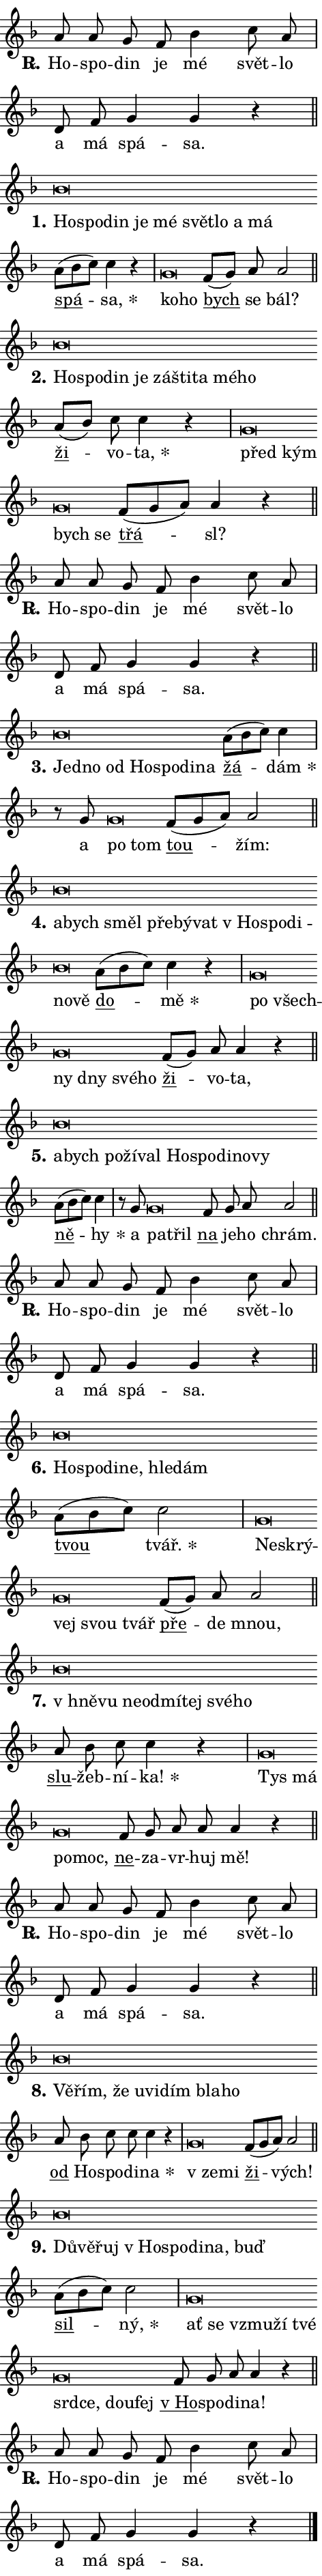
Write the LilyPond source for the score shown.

\version "2.24.0"
\header { tagline = "" }
\paper {
  indent = 0\cm
  top-margin = 0\cm
  right-margin = 0.13\cm % to fit lyric hyphens
  bottom-margin = 0\cm
  left-margin = 0\cm
  paper-width = 8\cm
  page-breaking = #ly:one-page-breaking
  system-system-spacing.basic-distance = #11
  score-system-spacing.basic-distance = #11
  ragged-last = ##f
}


%% Author: Thomas Morley
%% https://lists.gnu.org/archive/html/lilypond-user/2020-05/msg00002.html
#(define (line-position grob)
"Returns position of @var[grob} in current system:
   @code{'start}, if at first time-step
   @code{'end}, if at last time-step
   @code{'middle} otherwise
"
  (let* ((col (ly:item-get-column grob))
         (ln (ly:grob-object col 'left-neighbor))
         (rn (ly:grob-object col 'right-neighbor))
         (col-to-check-left (if (ly:grob? ln) ln col))
         (col-to-check-right (if (ly:grob? rn) rn col))
         (break-dir-left
           (and
             (ly:grob-property col-to-check-left 'non-musical #f)
             (ly:item-break-dir col-to-check-left)))
         (break-dir-right
           (and
             (ly:grob-property col-to-check-right 'non-musical #f)
             (ly:item-break-dir col-to-check-right))))
        (cond ((eqv? 1 break-dir-left) 'start)
              ((eqv? -1 break-dir-right) 'end)
              (else 'middle))))

#(define (tranparent-at-line-position vctor)
  (lambda (grob)
  "Relying on @code{line-position} select the relevant enry from @var{vctor}.
Used to determine transparency,"
    (case (line-position grob)
      ((end) (not (vector-ref vctor 0)))
      ((middle) (not (vector-ref vctor 1)))
      ((start) (not (vector-ref vctor 2))))))

noteHeadBreakVisibility =
#(define-music-function (break-visibility)(vector?)
"Makes @code{NoteHead}s transparent relying on @var{break-visibility}"
#{
  \override NoteHead.transparent =
    #(tranparent-at-line-position break-visibility)
#})

#(define delete-ledgers-for-transparent-note-heads
  (lambda (grob)
    "Reads whether a @code{NoteHead} is transparent.
If so this @code{NoteHead} is removed from @code{'note-heads} from
@var{grob}, which is supposed to be @code{LedgerLineSpanner}.
As a result ledgers are not printed for this @code{NoteHead}"
    (let* ((nhds-array (ly:grob-object grob 'note-heads))
           (nhds-list
             (if (ly:grob-array? nhds-array)
                 (ly:grob-array->list nhds-array)
                 '()))
           ;; Relies on the transparent-property being done before
           ;; Staff.LedgerLineSpanner.after-line-breaking is executed.
           ;; This is fragile ...
           (to-keep
             (remove
               (lambda (nhd)
                 (ly:grob-property nhd 'transparent #f))
               nhds-list)))
      ;; TODO find a better method to iterate over grob-arrays, similiar
      ;; to filter/remove etc for lists
      ;; For now rebuilt from scratch
      (set! (ly:grob-object grob 'note-heads)  '())
      (for-each
        (lambda (nhd)
          (ly:pointer-group-interface::add-grob grob 'note-heads nhd))
        to-keep))))

squashNotes = {
  \override NoteHead.X-extent = #'(-0.2 . 0.2)
  \override NoteHead.Y-extent = #'(-0.75 . 0)
  \override NoteHead.stencil =
    #(lambda (grob)
       (let ((pos (ly:grob-property grob 'staff-position)))
         (begin
           (if (< pos -7) (display "ERROR: Lower brevis then expected\n") (display ""))
           (if (<= pos -6) ly:text-interface::print ly:note-head::print))))
}
unSquashNotes = {
  \revert NoteHead.X-extent
  \revert NoteHead.Y-extent
  \revert NoteHead.stencil
}

hideNotes = \noteHeadBreakVisibility #begin-of-line-visible
unHideNotes = \noteHeadBreakVisibility #all-visible

% work-around for resetting accidentals
% https://lilypond.org/doc/v2.23/Documentation/notation/displaying-rhythms#unmetered-music
cadenzaMeasure = {
  \cadenzaOff
  \partial 1024 s1024
  \cadenzaOn
}

#(define-markup-command (accent layout props text) (markup?)
  "Underline accented syllable"
  (interpret-markup layout props
    #{\markup \override #'(offset . 4.3) \underline { #text }#}))

responsum = \markup \concat {
  "R" \hspace #-1.05 \path #0.1 #'((moveto 0 0.07) (lineto 0.9 0.8)) \hspace #0.05 "."
}

spaceSize = #0.6828661417322834 % exact space size for TeX Gyre Schola

\layout {
  \context {
    \Staff
    \remove "Time_signature_engraver"
    \override LedgerLineSpanner.after-line-breaking = #delete-ledgers-for-transparent-note-heads
  }
  \context {
    \Lyrics {
      \override LyricSpace.minimum-distance = \spaceSize
      \override LyricText.font-name = #"TeX Gyre Schola"
      \override LyricText.font-size = 1
      \override StanzaNumber.font-name = #"TeX Gyre Schola Bold"
      \override StanzaNumber.font-size = 1
    }
  }
  \context {
    \Score 
    \override NoteHead.text =
      #(lambda (grob) 
        (let ((pos (ly:grob-property grob 'staff-position)))
          #{\markup {
            \combine
              \halign #-0.55 \raise #(if (= pos -6) 0 0.5) \override #'(thickness . 2) \draw-line #'(3.2 . 0)
              \musicglyph "noteheads.sM1"
          }#}))
  }
}

% magnetic-lyrics.ily
%
%   written by
%     Jean Abou Samra <jean@abou-samra.fr>
%     Werner Lemberg <wl@gnu.org>
%
%   adapted by
%     Jiri Hon <jiri.hon@gmail.com>
%
% Version 2022-Apr-15

% https://www.mail-archive.com/lilypond-user@gnu.org/msg149350.html

#(define (Left_hyphen_pointer_engraver context)
   "Collect syllable-hyphen-syllable occurrences in lyrics and store
them in properties.  This engraver only looks to the left.  For
example, if the lyrics input is @code{foo -- bar}, it does the
following.

@itemize @bullet
@item
Set the @code{text} property of the @code{LyricHyphen} grob between
@q{foo} and @q{bar} to @code{foo}.

@item
Set the @code{left-hyphen} property of the @code{LyricText} grob with
text @q{foo} to the @code{LyricHyphen} grob between @q{foo} and
@q{bar}.
@end itemize

Use this auxiliary engraver in combination with the
@code{lyric-@/text::@/apply-@/magnetic-@/offset!} hook."
   (let ((hyphen #f)
         (text #f))
     (make-engraver
      (acknowledgers
       ((lyric-syllable-interface engraver grob source-engraver)
        (set! text grob)))
      (end-acknowledgers
       ((lyric-hyphen-interface engraver grob source-engraver)
        ;(when (not (grob::has-interface grob 'lyric-space-interface))
          (set! hyphen grob)));)
      ((stop-translation-timestep engraver)
       (when (and text hyphen)
         (ly:grob-set-object! text 'left-hyphen hyphen))
       (set! text #f)
       (set! hyphen #f)))))

#(define (lyric-text::apply-magnetic-offset! grob)
   "If the space between two syllables is less than the value in
property @code{LyricText@/.details@/.squash-threshold}, move the right
syllable to the left so that it gets concatenated with the left
syllable.

Use this function as a hook for
@code{LyricText@/.after-@/line-@/breaking} if the
@code{Left_@/hyphen_@/pointer_@/engraver} is active."
   (let ((hyphen (ly:grob-object grob 'left-hyphen #f)))
     (when hyphen
       (let ((left-text (ly:spanner-bound hyphen LEFT)))
         (when (grob::has-interface left-text 'lyric-syllable-interface)
           (let* ((common (ly:grob-common-refpoint grob left-text X))
                  (this-x-ext (ly:grob-extent grob common X))
                  (left-x-ext
                   (begin
                     ;; Trigger magnetism for left-text.
                     (ly:grob-property left-text 'after-line-breaking)
                     (ly:grob-extent left-text common X)))
                  ;; `delta` is the gap width between two syllables.
                  (delta (- (interval-start this-x-ext)
                            (interval-end left-x-ext)))
                  (details (ly:grob-property grob 'details))
                  (threshold (assoc-get 'squash-threshold details 0.2)))
             (when (< delta threshold)
               (let* (;; We have to manipulate the input text so that
                      ;; ligatures crossing syllable boundaries are not
                      ;; disabled.  For languages based on the Latin
                      ;; script this is essentially a beautification.
                      ;; However, for non-Western scripts it can be a
                      ;; necessity.
                      (lt (ly:grob-property left-text 'text))
                      (rt (ly:grob-property grob 'text))
                      (is-space (grob::has-interface hyphen 'lyric-space-interface))
                      (space (if is-space " " ""))
                      (extra-delta (if is-space spaceSize 0))
                      ;; Append new syllable.
                      (ltrt-space (if (and (string? lt) (string? rt))
                                (string-append lt space rt)
                                (make-concat-markup (list lt space rt))))
                      ;; Right-align `ltrt` to the right side.
                      (ltrt-space-markup (grob-interpret-markup
                               grob
                               (make-translate-markup
                                (cons (interval-length this-x-ext) 0)
                                (make-right-align-markup ltrt-space)))))
                 (begin
                   ;; Don't print `left-text`.
                   (ly:grob-set-property! left-text 'stencil #f)
                   ;; Set text and stencil (which holds all collected
                   ;; syllables so far) and shift it to the left.
                   (ly:grob-set-property! grob 'text ltrt-space)
                   (ly:grob-set-property! grob 'stencil ltrt-space-markup)
                   (ly:grob-translate-axis! grob (- (- delta extra-delta)) X))))))))))


#(define (lyric-hyphen::displace-bounds-first grob)
   ;; Make very sure this callback isn't triggered too early.
   (let ((left (ly:spanner-bound grob LEFT))
         (right (ly:spanner-bound grob RIGHT)))
     (ly:grob-property left 'after-line-breaking)
     (ly:grob-property right 'after-line-breaking)
     (ly:lyric-hyphen::print grob)))

squashThreshold = #0.4

\layout {
  \context {
    \Lyrics
    \consists #Left_hyphen_pointer_engraver
    \override LyricText.after-line-breaking =
      #lyric-text::apply-magnetic-offset!
    \override LyricHyphen.stencil = #lyric-hyphen::displace-bounds-first
    \override LyricText.details.squash-threshold = \squashThreshold
    \override LyricHyphen.minimum-distance = 0
    \override LyricHyphen.minimum-length = \squashThreshold
  }
}

squashText = \override LyricText.details.squash-threshold = 9999
unSquashText = \override LyricText.details.squash-threshold = \squashThreshold

leftText = \override LyricText.self-alignment-X = #LEFT
unLeftText = \revert LyricText.self-alignment-X

starOffset = #(lambda (grob) 
                (let ((x_offset (ly:self-alignment-interface::aligned-on-x-parent grob)))
                  (if (= x_offset 0) 0 (+ x_offset 1.2))))

star = #(define-music-function (syllable)(string?)
"Append star separator at the end of a syllable"
#{
  \once \override LyricText.X-offset = #starOffset
  \lyricmode { \markup {
    #syllable
    \override #'((font-name . "TeX Gyre Schola Bold")) \hspace #0.2 \lower #0.65 \larger "*"
  } }
#})

starAccent = #(define-music-function (syllable)(string?)
"Append star separator at the end of a syllable and make accent"
#{
  \once \override LyricText.X-offset = #starOffset
  \lyricmode { \markup {
    \accent #syllable
    \override #'((font-name . "TeX Gyre Schola Bold")) \hspace #0.2 \lower #0.65 \larger "*"
  } }
#})

breath = #(define-music-function (syllable)(string?)
"Append breathing indicator at the end of a syllable"
#{
  \lyricmode { \markup { #syllable "+" } }
#})

optionalBreath = #(define-music-function (syllable)(string?)
"Append optional breathing indicator at the end of a syllable"
#{
  \lyricmode { \markup { #syllable "(+)" } }
#})


\score {
    <<
        \new Voice = "melody" { \cadenzaOn \key f \major \relative { a'8 a g f bes4 c8 a \cadenzaMeasure \bar "|" d, f \bar "" g4 g r \cadenzaMeasure \bar "||" \break } }
        \new Lyrics \lyricsto "melody" { \lyricmode { \set stanza = \responsum
Ho -- spo -- din je mé svět -- lo a má spá -- sa. } }
    >>
    \layout {}
}

\score {
    <<
        \new Voice = "melody" { \cadenzaOn \key f \major \relative { \squashNotes bes'\breve*1/16 \hideNotes \breve*1/16 \bar "" \breve*1/16 \bar "" \breve*1/16 \bar "" \breve*1/16 \bar "" \breve*1/16 \bar "" \breve*1/16 \bar "" \breve*1/16 \breve*1/16 \bar "" \unHideNotes \unSquashNotes \bar "" a8[( bes c)] c4 r \cadenzaMeasure \bar "|" \squashNotes g\breve*1/16 \hideNotes \breve*1/16 \bar "" \unHideNotes \unSquashNotes \bar "" f8[( g)] a a2 \cadenzaMeasure \bar "||" \break } }
        \new Lyrics \lyricsto "melody" { \lyricmode { \set stanza = "1."
\leftText Ho -- \squashText spo -- din je mé svět -- lo a má \unLeftText \unSquashText \markup \accent spá -- \star sa, \leftText ko -- \squashText ho \unLeftText \unSquashText \markup \accent bych se bál? } }
    >>
    \layout {}
}

\score {
    <<
        \new Voice = "melody" { \cadenzaOn \key f \major \relative { \squashNotes bes'\breve*1/16 \hideNotes \breve*1/16 \bar "" \breve*1/16 \bar "" \breve*1/16 \bar "" \breve*1/16 \bar "" \breve*1/16 \bar "" \breve*1/16 \bar "" \breve*1/16 \breve*1/16 \bar "" \unHideNotes \unSquashNotes \bar "" a8[( bes)] c c4 r \cadenzaMeasure \bar "|" \squashNotes g\breve*1/16 \hideNotes \breve*1/16 \bar "" \breve*1/16 \breve*1/16 \bar "" \unHideNotes \unSquashNotes \bar "" f8[( g a)] a4 r \cadenzaMeasure \bar "||" \break } }
        \new Lyrics \lyricsto "melody" { \lyricmode { \set stanza = "2."
\leftText Ho -- \squashText spo -- din je zá -- šti -- ta mé -- ho \unLeftText \unSquashText \markup \accent ži -- vo -- \star ta, \leftText před \squashText kým bych se \unLeftText \unSquashText \markup \accent třá -- sl? } }
    >>
    \layout {}
}

\score {
    <<
        \new Voice = "melody" { \cadenzaOn \key f \major \relative { a'8 a g f bes4 c8 a \cadenzaMeasure \bar "|" d, f \bar "" g4 g r \cadenzaMeasure \bar "||" \break } }
        \new Lyrics \lyricsto "melody" { \lyricmode { \set stanza = \responsum
Ho -- spo -- din je mé svět -- lo a má spá -- sa. } }
    >>
    \layout {}
}

\score {
    <<
        \new Voice = "melody" { \cadenzaOn \key f \major \relative { \squashNotes bes'\breve*1/16 \hideNotes \breve*1/16 \bar "" \breve*1/16 \bar "" \breve*1/16 \bar "" \breve*1/16 \bar "" \breve*1/16 \breve*1/16 \bar "" \unHideNotes \unSquashNotes \bar "" a8[( bes c)] c4 \cadenzaMeasure \bar "|" r8 g8 \squashNotes g\breve*1/16 \hideNotes \breve*1/16 \bar "" \unHideNotes \unSquashNotes \bar "" f8[( g a)] a2 \cadenzaMeasure \bar "||" \break } }
        \new Lyrics \lyricsto "melody" { \lyricmode { \set stanza = "3."
\leftText Jed -- \squashText no od Ho -- spo -- di -- na \unLeftText \unSquashText \markup \accent žá -- \star dám a \leftText po \squashText tom \unLeftText \unSquashText \markup \accent tou -- žím: } }
    >>
    \layout {}
}

\score {
    <<
        \new Voice = "melody" { \cadenzaOn \key f \major \relative { \squashNotes bes'\breve*1/16 \hideNotes \breve*1/16 \bar "" \breve*1/16 \bar "" \breve*1/16 \bar "" \breve*1/16 \bar "" \breve*1/16 \bar "" \breve*1/16 \bar "" \breve*1/16 \bar "" \breve*1/16 \bar "" \breve*1/16 \breve*1/16 \bar "" \unHideNotes \unSquashNotes \bar "" a8[( bes c)] c4 r \cadenzaMeasure \bar "|" \squashNotes g\breve*1/16 \hideNotes \breve*1/16 \bar "" \breve*1/16 \bar "" \breve*1/16 \bar "" \breve*1/16 \breve*1/16 \bar "" \unHideNotes \unSquashNotes \bar "" f8[( g)] a a4 r \cadenzaMeasure \bar "||" \break } }
        \new Lyrics \lyricsto "melody" { \lyricmode { \set stanza = "4."
\leftText a -- \squashText bych směl pře -- bý -- vat "v Ho" -- spo -- di -- no -- vě \unLeftText \unSquashText \markup \accent do -- \star mě \leftText po \squashText všech -- ny dny své -- ho \unLeftText \unSquashText \markup \accent ži -- vo -- ta, } }
    >>
    \layout {}
}

\score {
    <<
        \new Voice = "melody" { \cadenzaOn \key f \major \relative { \squashNotes bes'\breve*1/16 \hideNotes \breve*1/16 \bar "" \breve*1/16 \bar "" \breve*1/16 \bar "" \breve*1/16 \bar "" \breve*1/16 \bar "" \breve*1/16 \bar "" \breve*1/16 \bar "" \breve*1/16 \breve*1/16 \bar "" \unHideNotes \unSquashNotes \bar "" a8[( bes c)] c4 \cadenzaMeasure \bar "|" r8 g8 \squashNotes g\breve*1/16 \hideNotes \breve*1/16 \bar "" \unHideNotes \unSquashNotes \bar "" f8 g a a2 \cadenzaMeasure \bar "||" \break } }
        \new Lyrics \lyricsto "melody" { \lyricmode { \set stanza = "5."
\leftText a -- \squashText bych po -- ží -- val Ho -- spo -- di -- no -- vy \unLeftText \unSquashText \markup \accent ně -- \star hy a \leftText pa -- \squashText třil \unLeftText \unSquashText \markup \accent na je -- ho chrám. } }
    >>
    \layout {}
}

\score {
    <<
        \new Voice = "melody" { \cadenzaOn \key f \major \relative { a'8 a g f bes4 c8 a \cadenzaMeasure \bar "|" d, f \bar "" g4 g r \cadenzaMeasure \bar "||" \break } }
        \new Lyrics \lyricsto "melody" { \lyricmode { \set stanza = \responsum
Ho -- spo -- din je mé svět -- lo a má spá -- sa. } }
    >>
    \layout {}
}

\score {
    <<
        \new Voice = "melody" { \cadenzaOn \key f \major \relative { \squashNotes bes'\breve*1/16 \hideNotes \breve*1/16 \bar "" \breve*1/16 \bar "" \breve*1/16 \bar "" \breve*1/16 \breve*1/16 \bar "" \unHideNotes \unSquashNotes \bar "" a8[( bes c)] c2 \cadenzaMeasure \bar "|" \squashNotes g\breve*1/16 \hideNotes \breve*1/16 \bar "" \breve*1/16 \bar "" \breve*1/16 \breve*1/16 \bar "" \unHideNotes \unSquashNotes \bar "" f8[( g)] a a2 \cadenzaMeasure \bar "||" \break } }
        \new Lyrics \lyricsto "melody" { \lyricmode { \set stanza = "6."
\leftText Ho -- \squashText spo -- di -- ne, hle -- dám \unLeftText \unSquashText \markup \accent tvou \star tvář. \leftText Ne -- \squashText skrý -- vej svou tvář \unLeftText \unSquashText \markup \accent pře -- de mnou, } }
    >>
    \layout {}
}

\score {
    <<
        \new Voice = "melody" { \cadenzaOn \key f \major \relative { \squashNotes bes'\breve*1/16 \hideNotes \breve*1/16 \bar "" \breve*1/16 \bar "" \breve*1/16 \bar "" \breve*1/16 \bar "" \breve*1/16 \bar "" \breve*1/16 \breve*1/16 \bar "" \unHideNotes \unSquashNotes \bar "" a8 bes c c4 r \cadenzaMeasure \bar "|" \squashNotes g\breve*1/16 \hideNotes \breve*1/16 \bar "" \breve*1/16 \breve*1/16 \bar "" \unHideNotes \unSquashNotes \bar "" f8 g a a a4 r \cadenzaMeasure \bar "||" \break } }
        \new Lyrics \lyricsto "melody" { \lyricmode { \set stanza = "7."
\leftText "v hně" -- \squashText vu ne -- od -- mí -- tej své -- ho \unLeftText \unSquashText \markup \accent slu -- žeb -- ní -- \star ka! \leftText Tys \squashText má po -- moc, \unLeftText \unSquashText \markup \accent ne -- za -- vr -- huj mě! } }
    >>
    \layout {}
}

\score {
    <<
        \new Voice = "melody" { \cadenzaOn \key f \major \relative { a'8 a g f bes4 c8 a \cadenzaMeasure \bar "|" d, f \bar "" g4 g r \cadenzaMeasure \bar "||" \break } }
        \new Lyrics \lyricsto "melody" { \lyricmode { \set stanza = \responsum
Ho -- spo -- din je mé svět -- lo a má spá -- sa. } }
    >>
    \layout {}
}

\score {
    <<
        \new Voice = "melody" { \cadenzaOn \key f \major \relative { \squashNotes bes'\breve*1/16 \hideNotes \breve*1/16 \bar "" \breve*1/16 \bar "" \breve*1/16 \bar "" \breve*1/16 \bar "" \breve*1/16 \bar "" \breve*1/16 \breve*1/16 \bar "" \unHideNotes \unSquashNotes \bar "" a8 bes c c c4 r \cadenzaMeasure \bar "|" \squashNotes g\breve*1/16 \hideNotes \breve*1/16 \bar "" \unHideNotes \unSquashNotes \bar "" f8[( g a)] a2 \cadenzaMeasure \bar "||" \break } }
        \new Lyrics \lyricsto "melody" { \lyricmode { \set stanza = "8."
\leftText Vě -- \squashText řím, že u -- vi -- dím bla -- ho \unLeftText \unSquashText \markup \accent od Ho -- spo -- di -- \star na \leftText "v ze" -- \squashText mi \unLeftText \unSquashText \markup \accent ži -- vých! } }
    >>
    \layout {}
}

\score {
    <<
        \new Voice = "melody" { \cadenzaOn \key f \major \relative { \squashNotes bes'\breve*1/16 \hideNotes \breve*1/16 \bar "" \breve*1/16 \bar "" \breve*1/16 \bar "" \breve*1/16 \bar "" \breve*1/16 \bar "" \breve*1/16 \breve*1/16 \bar "" \unHideNotes \unSquashNotes \bar "" a8[( bes c)] c2 \cadenzaMeasure \bar "|" \squashNotes g\breve*1/16 \hideNotes \breve*1/16 \bar "" \breve*1/16 \bar "" \breve*1/16 \bar "" \breve*1/16 \bar "" \breve*1/16 \bar "" \breve*1/16 \bar "" \breve*1/16 \breve*1/16 \bar "" \unHideNotes \unSquashNotes \bar "" f8 g a a4 r \cadenzaMeasure \bar "||" \break } }
        \new Lyrics \lyricsto "melody" { \lyricmode { \set stanza = "9."
\leftText Dů -- \squashText vě -- řuj "v Ho" -- spo -- di -- na, buď \unLeftText \unSquashText \markup \accent sil -- \star ný, \leftText ať \squashText se vzmu -- ží tvé srd -- ce, dou -- fej \unLeftText \unSquashText \markup \accent "v Ho" -- spo -- di -- na! } }
    >>
    \layout {}
}

\score {
    <<
        \new Voice = "melody" { \cadenzaOn \key f \major \relative { a'8 a g f bes4 c8 a \cadenzaMeasure \bar "|" d, f \bar "" g4 g r \cadenzaMeasure \bar "||" \break } \bar "|." }
        \new Lyrics \lyricsto "melody" { \lyricmode { \set stanza = \responsum
Ho -- spo -- din je mé svět -- lo a má spá -- sa. } }
    >>
    \layout {}
}
